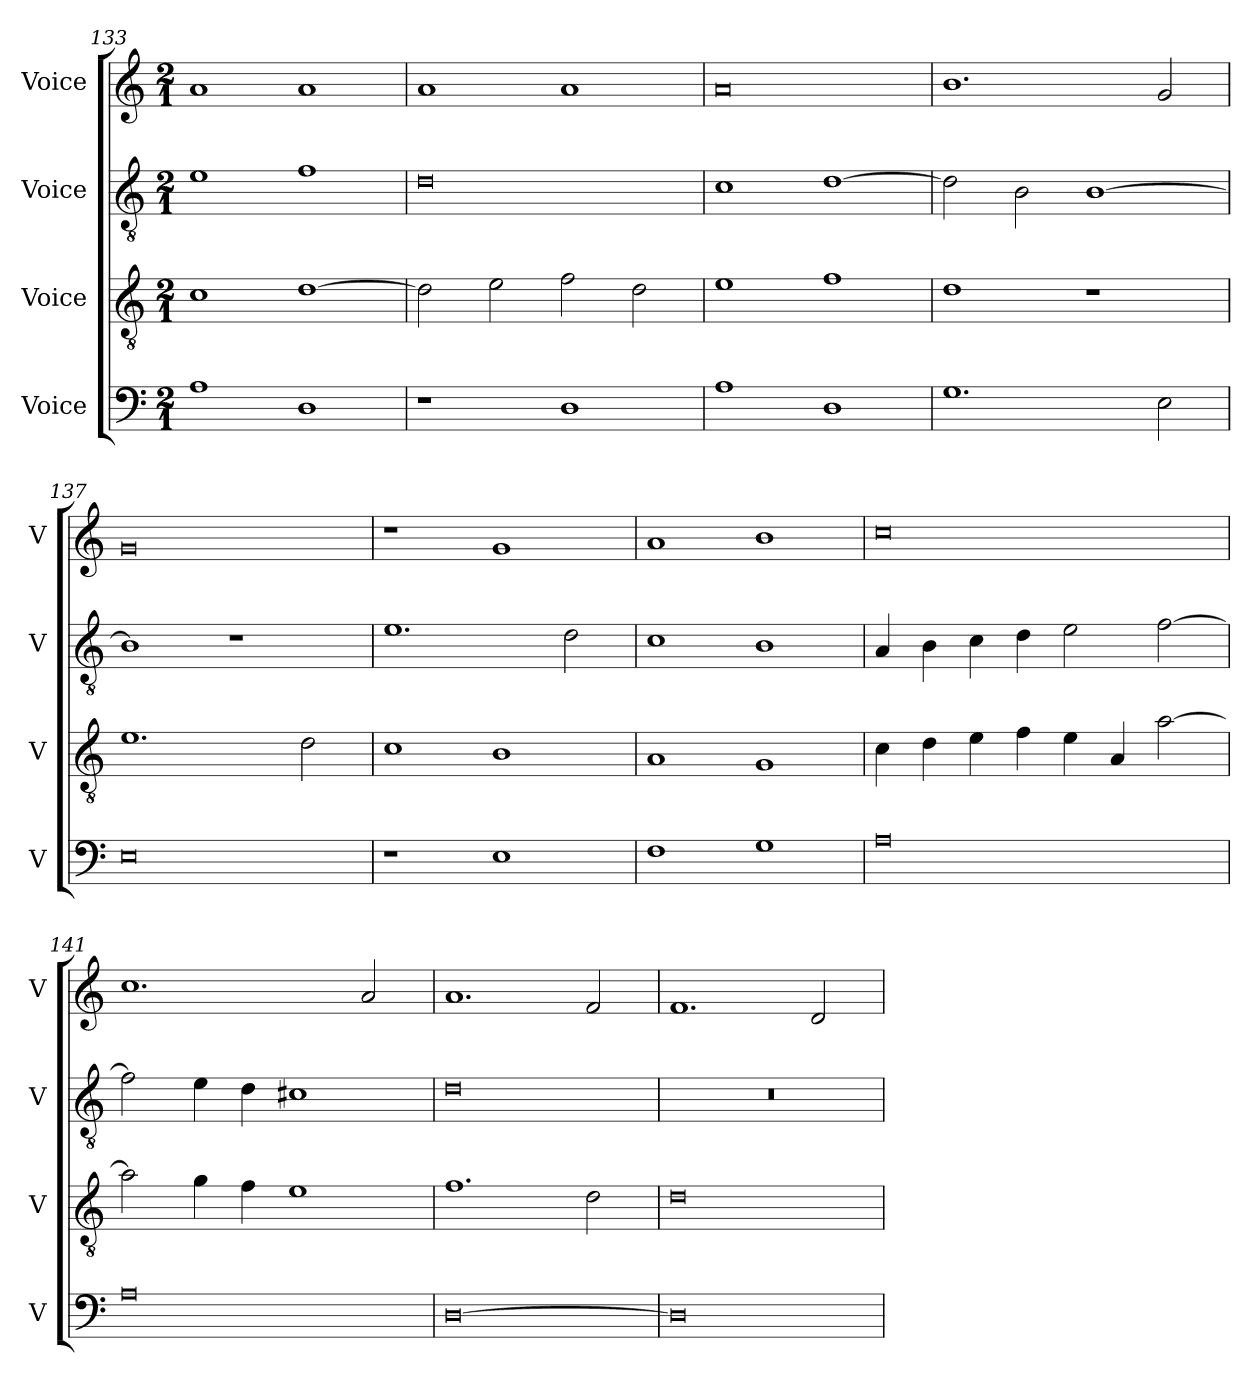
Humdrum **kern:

**kern	**kern	**kern	**kern
*part4	*part3	*part2	*part1
*staff4	*staff3	*staff2	*staff1
*I"Voice	*I"Voice	*I"Voice	*I"Voice
*I'V	*I'V	*I'V	*I'V
*clefF4	*clefGv2	*clefGv2	*clefG2
*k[]	*k[]	*k[]	*k[]
*M2/1	*M2/1	*M2/1	*M2/1
=133	=133	=133	=133
1A	1c	1e	1a
1D	[1d	1f	1a
=134	=134	=134	=134
1r	2d\]	0d	1a
.	2e\	.	.
1D	2f\	.	1a
.	2d\	.	.
=135	=135	=135	=135
1A	1e	1c	0a
1D	1f	[1d	.
=136	=136	=136	=136
1.G	1d	2d\]	1.b
.	.	2B\	.
.	1r	[1B	.
2E\	.	.	2g/
=137	=137	=137	=137
0E	1.e	1B]	0g
.	.	1r	.
.	2d\	.	.
=138	=138	=138	=138
1r	1c	1.e	1r
1E	1B	.	1g
.	.	2d\	.
=139	=139	=139	=139
1F	1A	1c	1a
1G	1G	1B	1b
!!LO:LB:g=z
=140	=140	=140	=140
0A	4c\	4A/	0cc
.	4d\	4B\	.
.	4e\	4c\	.
.	4f\	4d\	.
.	4e\	2e\	.
.	4A/	.	.
.	[2a\	[2f\	.
=141	=141	=141	=141
0A	2a\]	2f\]	1.cc
.	4g\	4e\	.
.	4f\	4d\	.
.	1e	1c#X	.
.	.	.	2a/
=142	=142	=142	=142
[0D	1.f	0d	1.a
.	2d\	.	2f/
=143	=143	=143	=143
0D]	0d	0r	1.f
.	.	.	2d/
=	=	=	=
*-	*-	*-	*-
